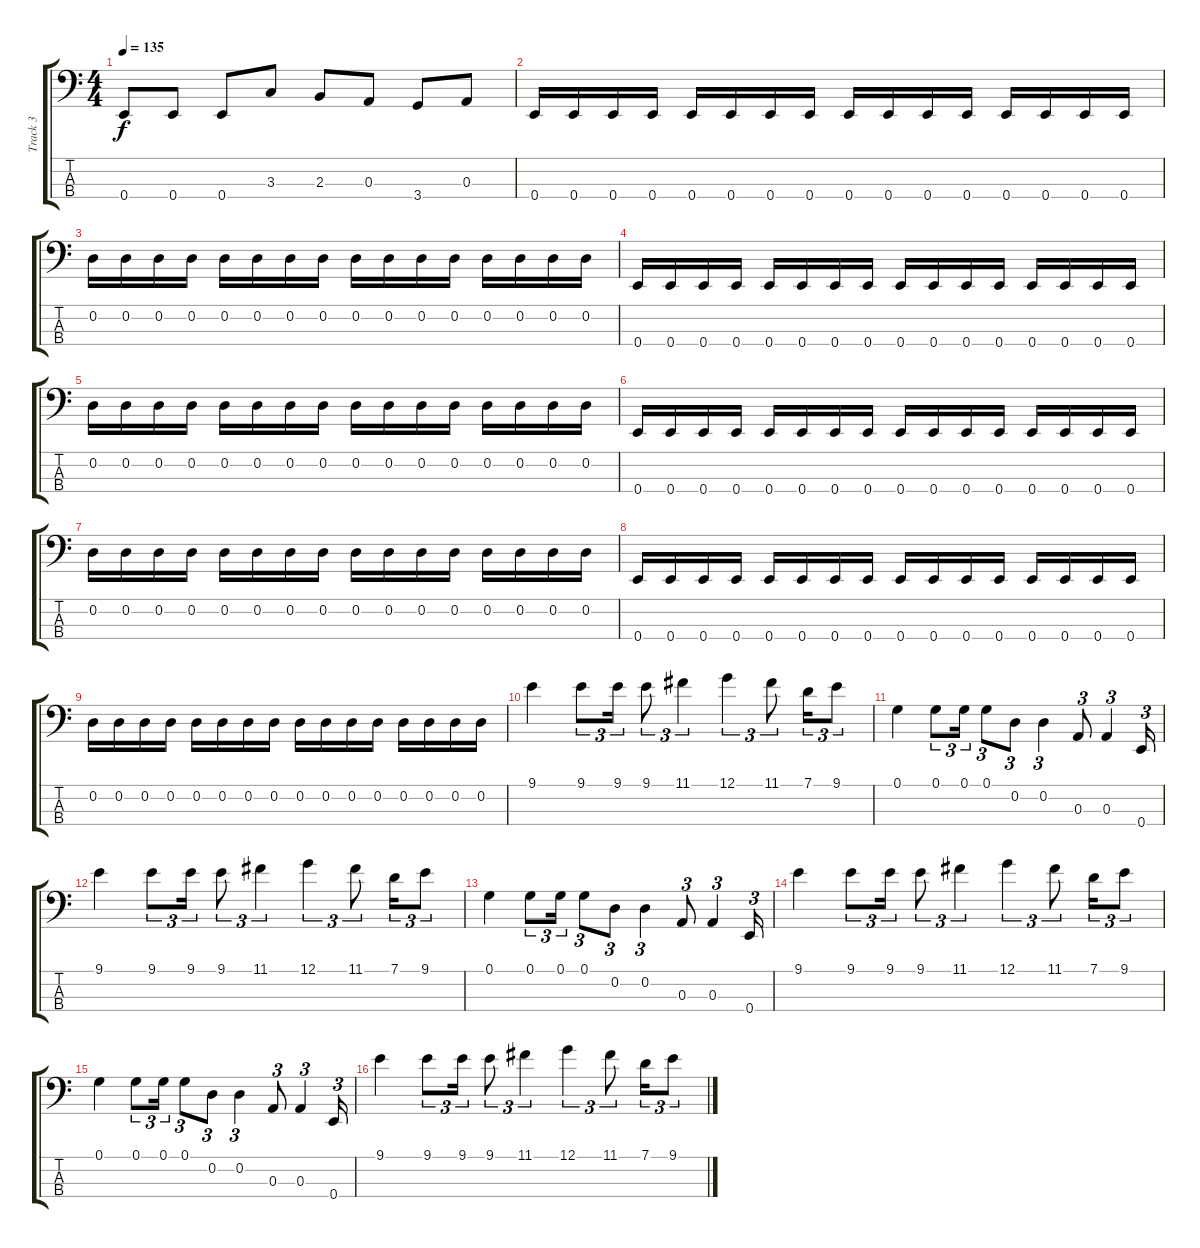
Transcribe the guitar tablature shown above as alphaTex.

\track ("Track 3" "Track 3") {instrument electricbasspick}
\staff {score tabs}
\tuning (G2 D2 A1 E1) {hide}
\ts (4 4)
\tempo 135
\clef f4
\ks c
0.4.8{dy f} 0.4.8 0.4.8 3.3.8 2.3.8 0.3.8 3.4.8 0.3.8 |
0.4.16 0.4.16 0.4.16 0.4.16 0.4.16 0.4.16 0.4.16 0.4.16 0.4.16 0.4.16 0.4.16 0.4.16 0.4.16 0.4.16 0.4.16 0.4.16 |
0.2.16 0.2.16 0.2.16 0.2.16 0.2.16 0.2.16 0.2.16 0.2.16 0.2.16 0.2.16 0.2.16 0.2.16 0.2.16 0.2.16 0.2.16 0.2.16 |
0.4.16 0.4.16 0.4.16 0.4.16 0.4.16 0.4.16 0.4.16 0.4.16 0.4.16 0.4.16 0.4.16 0.4.16 0.4.16 0.4.16 0.4.16 0.4.16 |
0.2.16 0.2.16 0.2.16 0.2.16 0.2.16 0.2.16 0.2.16 0.2.16 0.2.16 0.2.16 0.2.16 0.2.16 0.2.16 0.2.16 0.2.16 0.2.16 |
0.4.16 0.4.16 0.4.16 0.4.16 0.4.16 0.4.16 0.4.16 0.4.16 0.4.16 0.4.16 0.4.16 0.4.16 0.4.16 0.4.16 0.4.16 0.4.16 |
0.2.16 0.2.16 0.2.16 0.2.16 0.2.16 0.2.16 0.2.16 0.2.16 0.2.16 0.2.16 0.2.16 0.2.16 0.2.16 0.2.16 0.2.16 0.2.16 |
0.4.16 0.4.16 0.4.16 0.4.16 0.4.16 0.4.16 0.4.16 0.4.16 0.4.16 0.4.16 0.4.16 0.4.16 0.4.16 0.4.16 0.4.16 0.4.16 |
0.2.16 0.2.16 0.2.16 0.2.16 0.2.16 0.2.16 0.2.16 0.2.16 0.2.16 0.2.16 0.2.16 0.2.16 0.2.16 0.2.16 0.2.16 0.2.16 |
9.1.4 9.1.8{tu (3 2)} 9.1.16{tu (3 2)} 9.1.8{tu (3 2)} 11.1.4{tu (3 2)} 12.1.4{tu (3 2)} 11.1.8{tu (3 2)} 7.1.16{tu (3 2)} 9.1.8{tu (3 2)} |
0.1.4 0.1.8{tu (3 2)} 0.1.16{tu (3 2)} 0.1.8{tu (3 2)} 0.2.8{tu (3 2)} 0.2.4{tu (3 2)} 0.3.8{tu (3 2)} 0.3.4{tu (3 2)} 0.4.16{tu (3 2)} |
9.1.4 9.1.8{tu (3 2)} 9.1.16{tu (3 2)} 9.1.8{tu (3 2)} 11.1.4{tu (3 2)} 12.1.4{tu (3 2)} 11.1.8{tu (3 2)} 7.1.16{tu (3 2)} 9.1.8{tu (3 2)} |
0.1.4 0.1.8{tu (3 2)} 0.1.16{tu (3 2)} 0.1.8{tu (3 2)} 0.2.8{tu (3 2)} 0.2.4{tu (3 2)} 0.3.8{tu (3 2)} 0.3.4{tu (3 2)} 0.4.16{tu (3 2)} |
9.1.4 9.1.8{tu (3 2)} 9.1.16{tu (3 2)} 9.1.8{tu (3 2)} 11.1.4{tu (3 2)} 12.1.4{tu (3 2)} 11.1.8{tu (3 2)} 7.1.16{tu (3 2)} 9.1.8{tu (3 2)} |
0.1.4 0.1.8{tu (3 2)} 0.1.16{tu (3 2)} 0.1.8{tu (3 2)} 0.2.8{tu (3 2)} 0.2.4{tu (3 2)} 0.3.8{tu (3 2)} 0.3.4{tu (3 2)} 0.4.16{tu (3 2)} |
9.1.4 9.1.8{tu (3 2)} 9.1.16{tu (3 2)} 9.1.8{tu (3 2)} 11.1.4{tu (3 2)} 12.1.4{tu (3 2)} 11.1.8{tu (3 2)} 7.1.16{tu (3 2)} 9.1.8{tu (3 2)}
